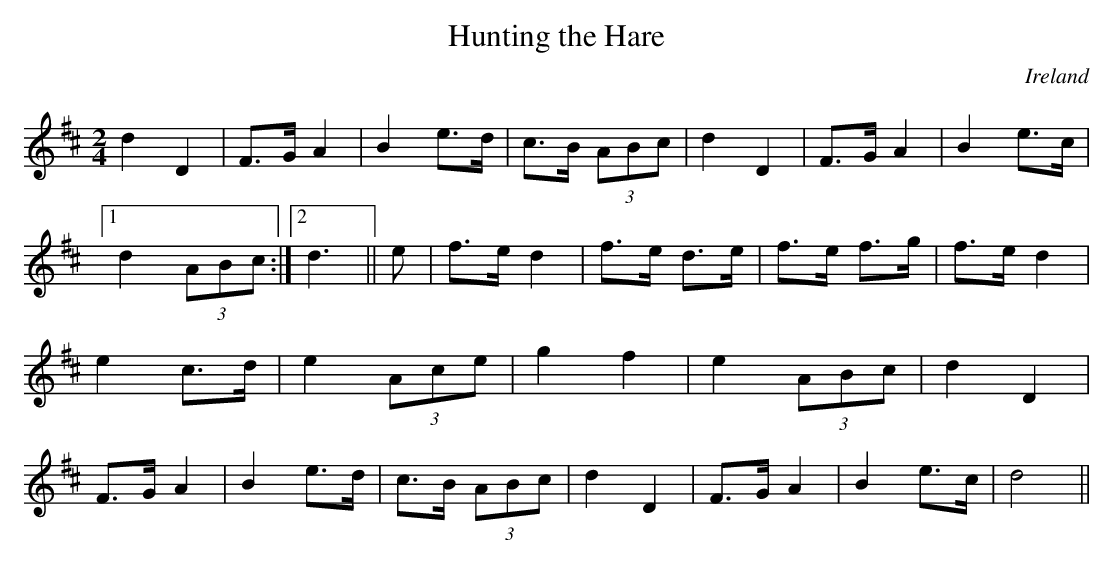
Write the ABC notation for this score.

X:1
T:Hunting the Hare
L:1/8
M:2/4
O:Ireland
K:D major
d2 D2|F>G A2|B2 e>d|c>B (3ABc|\
d2 D2|F>G A2|B2 e>c |1 d2 (3ABc :|2 d3||\
e|\
f>e d2|f>e d>e|f>e f>g|f>e d2|\
e2 c>d|e2 (3Ace|g2 f2|e2 (3ABc|\
d2 D2|F>G A2|B2 e>d|c>B (3ABc|\
d2 D2|F>G A2|B2 e>c|d4||
